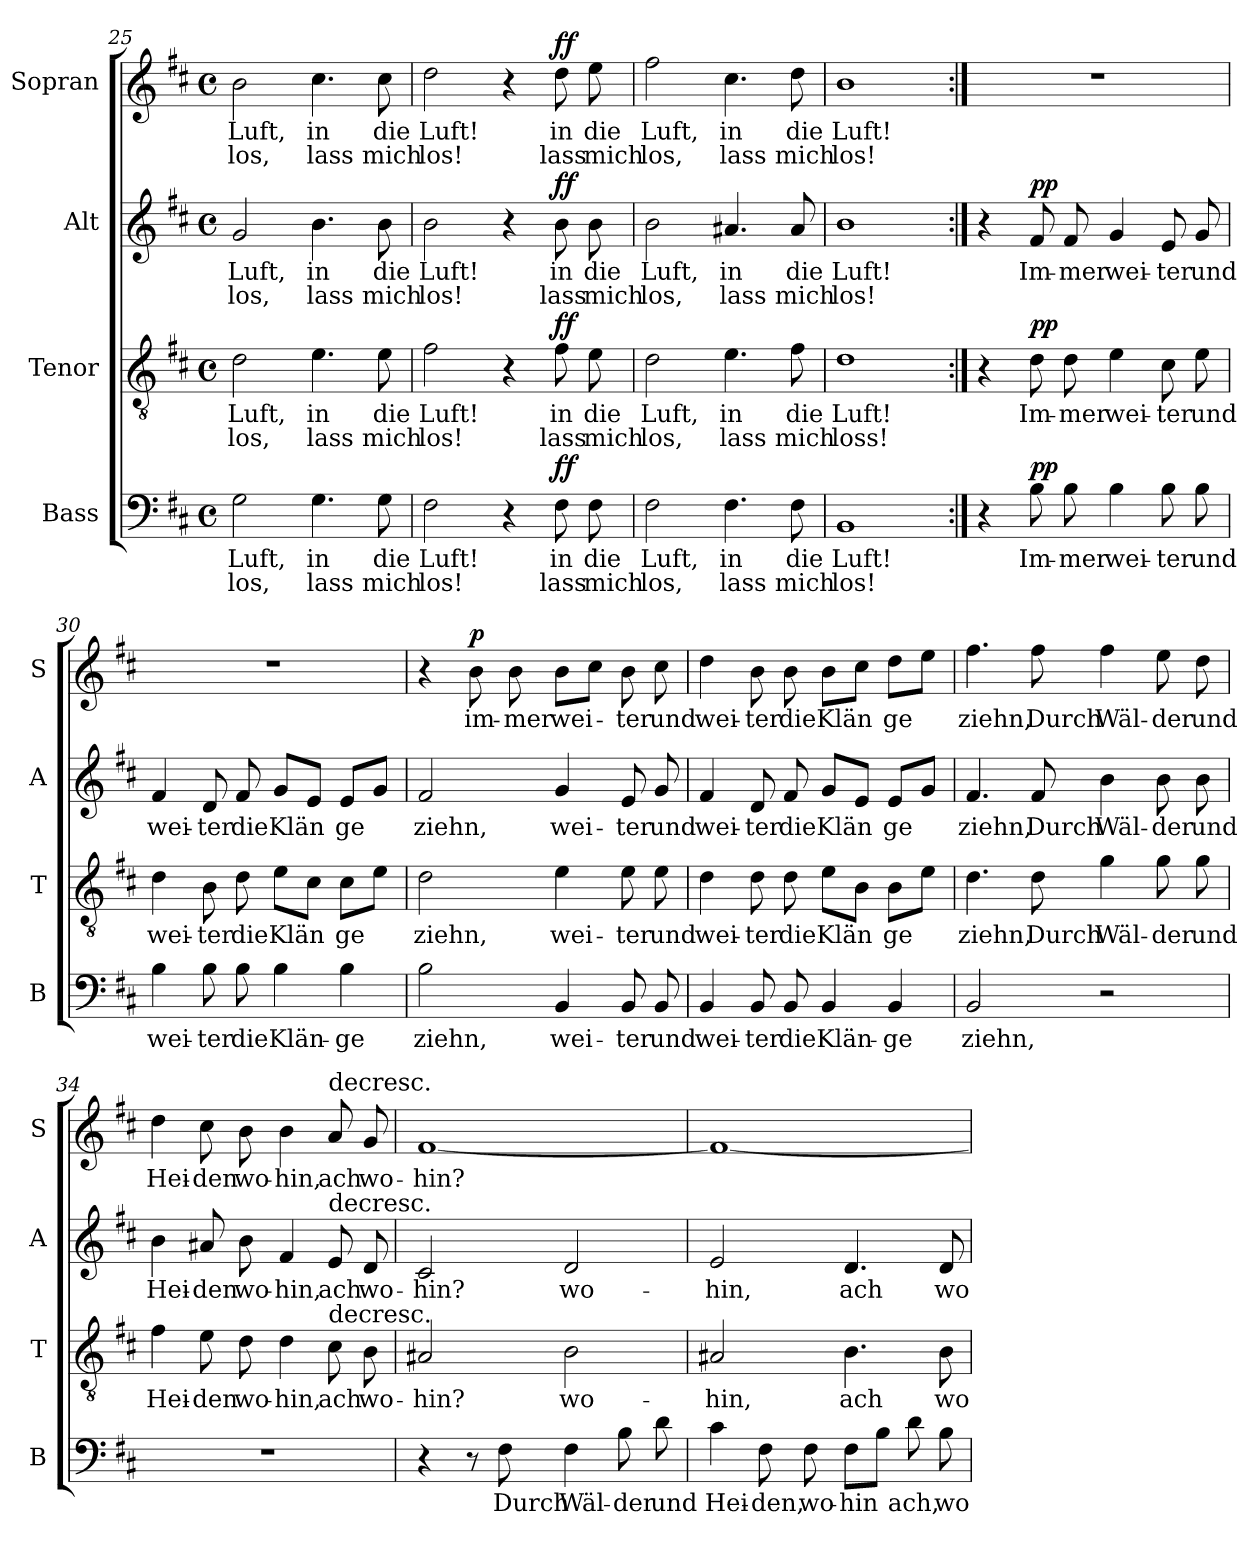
**kern	**text	**text	**dynam	**kern	**text	**text	**dynam	**kern	**text	**text	**dynam	**kern	**text	**text	**dynam
*part4	*part4	*part4	*part4	*part3	*part3	*part3	*part3	*part2	*part2	*part2	*part2	*part1	*part1	*part1	*part1
*staff4	*staff4	*staff4	*staff4	*staff3	*staff3	*staff3	*staff3	*staff2	*staff2	*staff2	*staff2	*staff1	*staff1	*staff1	*staff1
*I"Bass	*	*	*	*I"Tenor	*	*	*	*I"Alt	*	*	*	*I"Sopran	*	*	*
*I'B	*	*	*	*I'T	*	*	*	*I'A	*	*	*	*I'S	*	*	*
*clefF4	*	*	*	*clefGv2	*	*	*	*clefG2	*	*	*	*clefG2	*	*	*
*k[f#c#]	*	*	*	*k[f#c#]	*	*	*	*k[f#c#]	*	*	*	*k[f#c#]	*	*	*
*b:	*	*	*	*b:	*	*	*	*b:	*	*	*	*b:	*	*	*
*M4/4	*	*	*	*M4/4	*	*	*	*M4/4	*	*	*	*M4/4	*	*	*
*met(c)	*	*	*	*met(c)	*	*	*	*met(c)	*	*	*	*met(c)	*	*	*
=25	=25	=25	=25	=25	=25	=25	=25	=25	=25	=25	=25	=25	=25	=25	=25
2G	Luft,	los,	.	2d	Luft,	los,	.	2g	Luft,	los,	.	2b	Luft,	los,	.
4.G	in	lass	.	4.e	in	lass	.	4.b	in	lass	.	4.cc#	in	lass	.
8G	die	mich	.	8e	die	mich	.	8b	die	mich	.	8cc#	die	mich	.
=26	=26	=26	=26	=26	=26	=26	=26	=26	=26	=26	=26	=26	=26	=26	=26
2F#	Luft!	los!	.	2f#	Luft!	los!	.	2b	Luft!	los!	.	2dd	Luft!	los!	.
4r	.	.	.	4r	.	.	.	4r	.	.	.	4r	.	.	.
!	!	!	!LO:DY:a	!	!	!	!LO:DY:a	!	!	!	!LO:DY:a	!	!	!	!LO:DY:a
8F#	in	lass	ff	8f#	in	lass	ff	8b	in	lass	ff	8dd	in	lass	ff
8F#	die	mich	.	8e	die	mich	.	8b	die	mich	.	8ee	die	mich	.
=27	=27	=27	=27	=27	=27	=27	=27	=27	=27	=27	=27	=27	=27	=27	=27
2F#	Luft,	los,	.	2d	Luft,	los,	.	2b	Luft,	los,	.	2ff#	Luft,	los,	.
4.F#	in	lass	.	4.e	in	lass	.	4.a#X	in	lass	.	4.cc#	in	lass	.
8F#	die	mich	.	8f#	die	mich	.	8a#	die	mich	.	8dd	die	mich	.
=28	=28	=28	=28	=28	=28	=28	=28	=28	=28	=28	=28	=28	=28	=28	=28
1BB	Luft!	los!	.	1d	Luft!	loss!	.	1b	Luft!	los!	.	1b	Luft!	los!	.
=29:|!	=29:|!	=29:|!	=29:|!	=29:|!	=29:|!	=29:|!	=29:|!	=29:|!	=29:|!	=29:|!	=29:|!	=29:|!	=29:|!	=29:|!	=29:|!
4r	.	.	.	4r	.	.	.	4r	.	.	.	1r	.	.	.
!	!	!	!LO:DY:a	!	!	!	!LO:DY:a	!	!	!	!LO:DY:a	!	!	!	!
8B	Im-	.	pp	8d	Im-	.	pp	8f#	Im-	.	pp	.	.	.	.
8B	-mer	.	.	8d	-mer	.	.	8f#	-mer	.	.	.	.	.	.
4B	wei-	.	.	4e	wei-	.	.	4g	wei-	.	.	.	.	.	.
8B	-ter	.	.	8c#	-ter	.	.	8e	-ter	.	.	.	.	.	.
8B	und	.	.	8e	und	.	.	8g	und	.	.	.	.	.	.
=30	=30	=30	=30	=30	=30	=30	=30	=30	=30	=30	=30	=30	=30	=30	=30
4B	wei-	.	.	4d	wei-	.	.	4f#	wei-	.	.	1r	.	.	.
8B	-ter	.	.	8B	-ter	.	.	8d	-ter	.	.	.	.	.	.
8B	die	.	.	8d	die	.	.	8f#	die	.	.	.	.	.	.
4B	Klän-	.	.	8eL	Klän	.	.	8gL	Klän	.	.	.	.	.	.
.	.	.	.	8c#J	.	.	.	8eJ	.	.	.	.	.	.	.
4B	-ge	.	.	8c#L	ge	.	.	8eL	ge	.	.	.	.	.	.
.	.	.	.	8eJ	.	.	.	8gJ	.	.	.	.	.	.	.
=31	=31	=31	=31	=31	=31	=31	=31	=31	=31	=31	=31	=31	=31	=31	=31
2B	ziehn,	.	.	2d	ziehn,	.	.	2f#	ziehn,	.	.	4r	.	.	.
!	!	!	!	!	!	!	!	!	!	!	!	!	!	!	!LO:DY:a
.	.	.	.	.	.	.	.	.	.	.	.	8b	im-	.	p
.	.	.	.	.	.	.	.	.	.	.	.	8b	-mer	.	.
4BB	wei-	.	.	4e	wei-	.	.	4g	wei-	.	.	8bL	wei-	.	.
.	.	.	.	.	.	.	.	.	.	.	.	8cc#J	.	.	.
8BB	-ter	.	.	8e	-ter	.	.	8e	-ter	.	.	8b	-ter	.	.
8BB	und	.	.	8e	und	.	.	8g	und	.	.	8cc#	und	.	.
=32	=32	=32	=32	=32	=32	=32	=32	=32	=32	=32	=32	=32	=32	=32	=32
4BB	wei-	.	.	4d	wei-	.	.	4f#	wei-	.	.	4dd	wei-	.	.
8BB	-ter	.	.	8d	-ter	.	.	8d	-ter	.	.	8b	-ter	.	.
8BB	die	.	.	8d	die	.	.	8f#	die	.	.	8b	die	.	.
4BB	Klän-	.	.	8eL	Klän	.	.	8gL	Klän	.	.	8bL	Klän	.	.
.	.	.	.	8BJ	.	.	.	8eJ	.	.	.	8cc#J	.	.	.
4BB	-ge	.	.	8BL	ge	.	.	8eL	ge	.	.	8ddL	ge	.	.
.	.	.	.	8eJ	.	.	.	8gJ	.	.	.	8eeJ	.	.	.
=33	=33	=33	=33	=33	=33	=33	=33	=33	=33	=33	=33	=33	=33	=33	=33
2BB	ziehn,	.	.	4.d	ziehn,	.	.	4.f#	ziehn,	.	.	4.ff#	ziehn,	.	.
.	.	.	.	8d	Durch	.	.	8f#	Durch	.	.	8ff#	Durch	.	.
2r	.	.	.	4g	Wäl-	.	.	4b	Wäl-	.	.	4ff#	Wäl-	.	.
.	.	.	.	8g	-der	.	.	8b	-der	.	.	8ee	-der	.	.
.	.	.	.	8g	und	.	.	8b	und	.	.	8dd	und	.	.
=34	=34	=34	=34	=34	=34	=34	=34	=34	=34	=34	=34	=34	=34	=34	=34
1r	.	.	.	4f#	Hei-	.	.	4b	Hei-	.	.	4dd	Hei-	.	.
.	.	.	.	8e	-den	.	.	8a#X	-den	.	.	8cc#	-den	.	.
.	.	.	.	8d	wo-	.	.	8b	wo-	.	.	8b	wo-	.	.
.	.	.	.	4d	-hin,	.	.	4f#	-hin,	.	.	4b	-hin,	.	.
!	!	!	!	!	!	!	!	!	!	!	!	!LO:TX:a:t=decresc.	!	!	!
!	!	!	!	!	!	!	!	!LO:TX:a:t=decresc.	!	!	!	!	!	!	!
!	!	!	!	!LO:TX:a:t=decresc.	!	!	!	!	!	!	!	!	!	!	!
.	.	.	.	8c#	ach	.	.	8e	ach	.	.	8a	ach	.	.
.	.	.	.	8B	wo-	.	.	8d	wo-	.	.	8g	wo-	.	.
=35	=35	=35	=35	=35	=35	=35	=35	=35	=35	=35	=35	=35	=35	=35	=35
4r	.	.	.	2A#X	-hin?	.	.	2c#	-hin?	.	.	[1f#	-hin?	.	.
8r	.	.	.	.	.	.	.	.	.	.	.	.	.	.	.
8F#	Durch	.	.	.	.	.	.	.	.	.	.	.	.	.	.
4F#	Wäl-	.	.	2B	wo-	.	.	2d	wo-	.	.	.	.	.	.
8B	-der	.	.	.	.	.	.	.	.	.	.	.	.	.	.
8d	und	.	.	.	.	.	.	.	.	.	.	.	.	.	.
=36	=36	=36	=36	=36	=36	=36	=36	=36	=36	=36	=36	=36	=36	=36	=36
4c#	Hei-	.	.	2A#X	-hin,	.	.	2e	-hin,	.	.	1f#_	.	.	.
8F#	-den,	.	.	.	.	.	.	.	.	.	.	.	.	.	.
8F#	wo-	.	.	.	.	.	.	.	.	.	.	.	.	.	.
8F#L	-hin	.	.	4.B	ach	.	.	4.d	ach	.	.	.	.	.	.
8BJ	.	.	.	.	.	.	.	.	.	.	.	.	.	.	.
8d	ach,	.	.	.	.	.	.	.	.	.	.	.	.	.	.
8B	wo-	.	.	8B	wo-	.	.	8d	wo-	.	.	.	.	.	.
=	=	=	=	=	=	=	=	=	=	=	=	=	=	=	=
*-	*-	*-	*-	*-	*-	*-	*-	*-	*-	*-	*-	*-	*-	*-	*-
